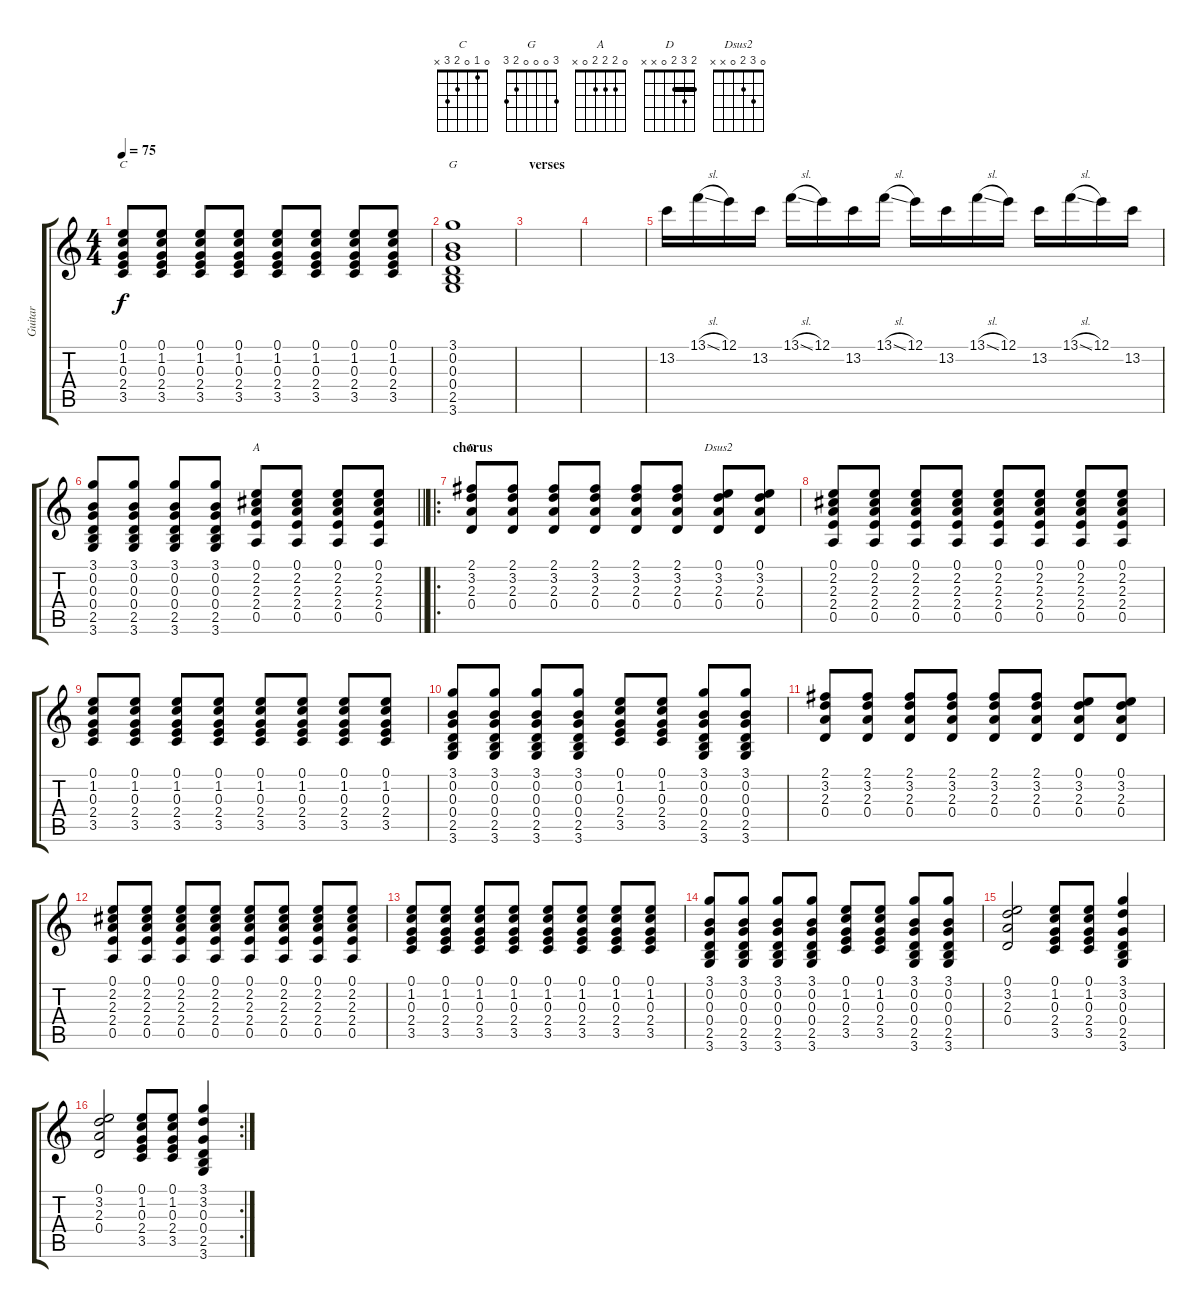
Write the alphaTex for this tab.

\track ("Guitar " "Guitar ") {instrument acousticguitarsteel}
\staff {score tabs}
\tuning (E4 B3 G3 D3 A2 E2) {hide}
\chord ("C" 0 1 0 2 3 x)
\chord ("G" 3 0 0 0 2 3)
\chord ("A" 0 2 2 2 0 x)
\chord ("D" 2 3 2 0 x x) {barre 2}
\chord ("Dsus2" 0 3 2 0 x x)
\ts (4 4)
\tempo 75
\clef g2
\ks c
(0.1 1.2 0.3 2.4 3.5).8{ch "C" dy f} (0.1 1.2 0.3 2.4 3.5).8 (0.1 1.2 0.3 2.4 3.5).8 (0.1 1.2 0.3 2.4 3.5).8 (0.1 1.2 0.3 2.4 3.5).8 (0.1 1.2 0.3 2.4 3.5).8 (0.1 1.2 0.3 2.4 3.5).8 (0.1 1.2 0.3 2.4 3.5).8 |
(3.1 0.2 0.3 0.4 2.5 3.6).1{ch "G"} |
\section ("" "verses")
|
|
13.2.16{volume 7} 13.1{sl}.16 12.1.16 13.2.16 13.1{sl}.16 12.1.16 13.2.16 13.1{sl}.16 12.1.16 13.2.16 13.1{sl}.16 12.1.16 13.2.16 13.1{sl}.16 12.1.16 13.2.16 |
\barLineRight lightlight
(3.1 0.2 0.3 0.4 2.5 3.6).8{volume 9} (3.1 0.2 0.3 0.4 2.5 3.6).8 (3.1 0.2 0.3 0.4 2.5 3.6).8 (3.1 0.2 0.3 0.4 2.5 3.6).8 (0.1 2.2 2.3 2.4 0.5).8{ch "A"} (0.1 2.2 2.3 2.4 0.5).8 (0.1 2.2 2.3 2.4 0.5).8 (0.1 2.2 2.3 2.4 0.5).8 |
\ro
\section ("" "chorus")
(2.1 3.2 2.3 0.4).8{ch "D" volume 11} (2.1 3.2 2.3 0.4).8 (2.1 3.2 2.3 0.4).8 (2.1 3.2 2.3 0.4).8 (2.1 3.2 2.3 0.4).8 (2.1 3.2 2.3 0.4).8 (0.1 3.2 2.3 0.4).8{ch "Dsus2"} (0.1 3.2 2.3 0.4).8 |
(0.1 2.2 2.3 2.4 0.5).8 (0.1 2.2 2.3 2.4 0.5).8 (0.1 2.2 2.3 2.4 0.5).8 (0.1 2.2 2.3 2.4 0.5).8 (0.1 2.2 2.3 2.4 0.5).8 (0.1 2.2 2.3 2.4 0.5).8 (0.1 2.2 2.3 2.4 0.5).8 (0.1 2.2 2.3 2.4 0.5).8 |
(0.1 1.2 0.3 2.4 3.5).8 (0.1 1.2 0.3 2.4 3.5).8 (0.1 1.2 0.3 2.4 3.5).8 (0.1 1.2 0.3 2.4 3.5).8 (0.1 1.2 0.3 2.4 3.5).8 (0.1 1.2 0.3 2.4 3.5).8 (0.1 1.2 0.3 2.4 3.5).8 (0.1 1.2 0.3 2.4 3.5).8 |
(3.1 0.2 0.3 0.4 2.5 3.6).8 (3.1 0.2 0.3 0.4 2.5 3.6).8 (3.1 0.2 0.3 0.4 2.5 3.6).8 (3.1 0.2 0.3 0.4 2.5 3.6).8 (0.1 1.2 0.3 2.4 3.5).8 (0.1 1.2 0.3 2.4 3.5).8 (3.1 0.2 0.3 0.4 2.5 3.6).8 (3.1 0.2 0.3 0.4 2.5 3.6).8 |
(2.1 3.2 2.3 0.4).8 (2.1 3.2 2.3 0.4).8 (2.1 3.2 2.3 0.4).8 (2.1 3.2 2.3 0.4).8 (2.1 3.2 2.3 0.4).8 (2.1 3.2 2.3 0.4).8 (0.1 3.2 2.3 0.4).8 (0.1 3.2 2.3 0.4).8 |
(0.1 2.2 2.3 2.4 0.5).8 (0.1 2.2 2.3 2.4 0.5).8 (0.1 2.2 2.3 2.4 0.5).8 (0.1 2.2 2.3 2.4 0.5).8 (0.1 2.2 2.3 2.4 0.5).8 (0.1 2.2 2.3 2.4 0.5).8 (0.1 2.2 2.3 2.4 0.5).8 (0.1 2.2 2.3 2.4 0.5).8 |
(0.1 1.2 0.3 2.4 3.5).8 (0.1 1.2 0.3 2.4 3.5).8 (0.1 1.2 0.3 2.4 3.5).8 (0.1 1.2 0.3 2.4 3.5).8 (0.1 1.2 0.3 2.4 3.5).8 (0.1 1.2 0.3 2.4 3.5).8 (0.1 1.2 0.3 2.4 3.5).8 (0.1 1.2 0.3 2.4 3.5).8 |
(3.1 0.2 0.3 0.4 2.5 3.6).8 (3.1 0.2 0.3 0.4 2.5 3.6).8 (3.1 0.2 0.3 0.4 2.5 3.6).8 (3.1 0.2 0.3 0.4 2.5 3.6).8 (0.1 1.2 0.3 2.4 3.5).8 (0.1 1.2 0.3 2.4 3.5).8 (3.1 0.2 0.3 0.4 2.5 3.6).8 (3.1 0.2 0.3 0.4 2.5 3.6).8 |
(0.1 3.2 2.3 0.4).2 (0.1 1.2 0.3 2.4 3.5).8 (0.1 1.2 0.3 2.4 3.5).8 (3.1 3.2 0.3 0.4 2.5 3.6).4 |
\rc 2
(0.1 3.2 2.3 0.4).2 (0.1 1.2 0.3 2.4 3.5).8 (0.1 1.2 0.3 2.4 3.5).8 (3.1 3.2 0.3 0.4 2.5 3.6).4
